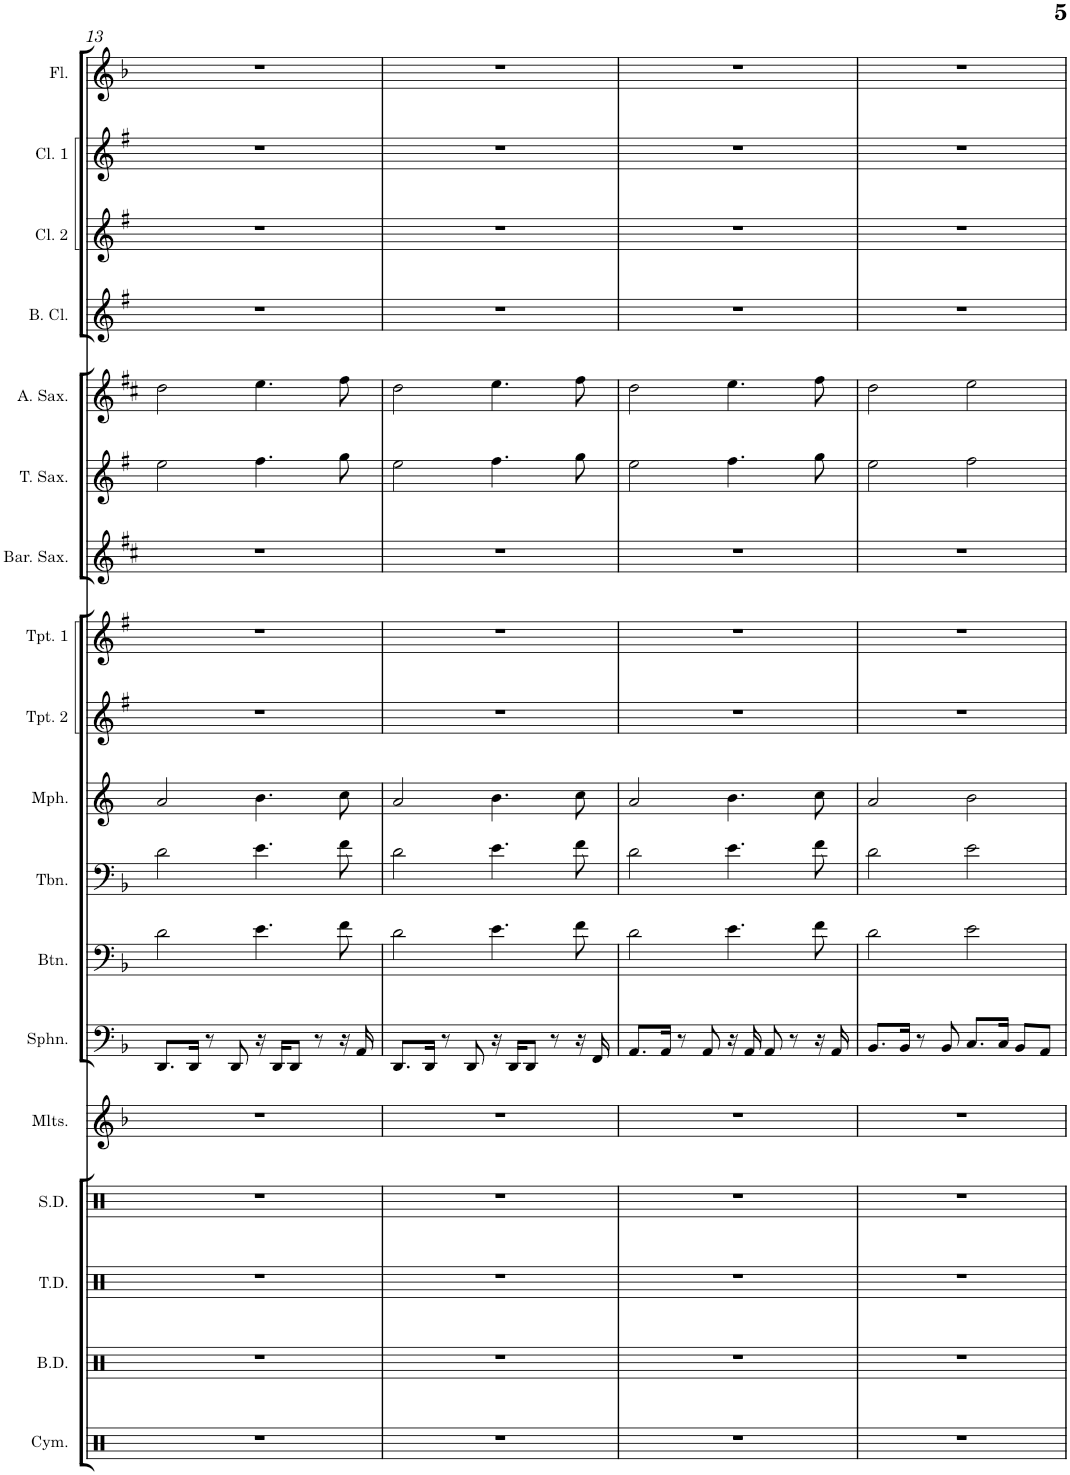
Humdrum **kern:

**kern	**kern	**kern	**kern	**kern	**kern	**kern	**kern	**kern	**kern	**kern	**kern	**kern	**kern	**kern	**kern	**kern	**kern
*part18	*part17	*part16	*part15	*part14	*part13	*part12	*part11	*part10	*part9	*part8	*part7	*part6	*part5	*part4	*part3	*part2	*part1
*staff18	*staff17	*staff16	*staff15	*staff14	*staff13	*staff12	*staff11	*staff10	*staff9	*staff8	*staff7	*staff6	*staff5	*staff4	*staff3	*staff2	*staff1
*I"Cymbals	*I"Bass Drums	*I"Tenor Drums	*I"Snare Drum	*I"Mallets	*I"Sousaphone	*I"Baritone	*I"Trombone	*I"Mellophone	*I"Trumpet 2	*I"Trumpet 1	*I"Baritone Sax	*I"Tenor Sax	*I"Alto Sax	*I"Bass Clarinet	*I"Clarinet 2	*I"Clarinet 1	*I"Flute
*I'Cym.	*I'B.D.	*I'T.D.	*I'S.D.	*I'Mlts.	*I'Sphn.	*I'Btn.	*I'Tbn.	*I'Mph.	*I'Tpt. 2	*I'Tpt. 1	*I'Bar. Sax.	*I'T. Sax.	*I'A. Sax.	*I'B. Cl.	*I'Cl. 2	*I'Cl. 1	*I'Fl.
!!LO:PB:g=z
*clefX	*clefX	*clefX	*clefX	*clefG2	*clefF4	*clefF4	*clefF4	*clefG2	*clefG2	*clefG2	*clefG2	*clefG2	*clefG2	*clefG2	*clefG2	*clefG2	*clefG2
*	*	*	*	*Trd-7c-12	*	*Trd4c7	*	*Trd4c7	*Trd1c2	*Trd1c2	*Trd12c21	*Trd8c14	*Trd5c9	*Trd8c14	*Trd1c2	*Trd1c2	*
*k[]	*k[]	*k[]	*k[]	*k[b-]	*k[b-]	*k[b-]	*k[b-]	*k[]	*k[f#]	*k[f#]	*k[f#c#]	*k[f#]	*k[f#c#]	*k[f#]	*k[f#]	*k[f#]	*k[b-]
*M4/4	*M4/4	*M4/4	*M4/4	*M4/4	*M4/4	*M4/4	*M4/4	*M4/4	*M4/4	*M4/4	*M4/4	*M4/4	*M4/4	*M4/4	*M4/4	*M4/4	*M4/4
=13	=13	=13	=13	=13	=13	=13	=13	=13	=13	=13	=13	=13	=13	=13	=13	=13	=13
1r	1r	1r	1r	1r	8.DD/L	2d\	2d\	2a/	1r	1r	1r	2ee\	2dd\	1r	1r	1r	1r
.	.	.	.	.	16DD/Jk	.	.	.	.	.	.	.	.	.	.	.	.
.	.	.	.	.	8r	.	.	.	.	.	.	.	.	.	.	.	.
.	.	.	.	.	8DD/	.	.	.	.	.	.	.	.	.	.	.	.
.	.	.	.	.	16r	4.e\	4.e\	4.b\	.	.	.	4.ff#\	4.ee\	.	.	.	.
.	.	.	.	.	16DD/KL	.	.	.	.	.	.	.	.	.	.	.	.
.	.	.	.	.	8DD/J	.	.	.	.	.	.	.	.	.	.	.	.
.	.	.	.	.	8r	.	.	.	.	.	.	.	.	.	.	.	.
.	.	.	.	.	16r	8f\	8f\	8cc\	.	.	.	8gg\	8ff#\	.	.	.	.
.	.	.	.	.	16AA/	.	.	.	.	.	.	.	.	.	.	.	.
=14	=14	=14	=14	=14	=14	=14	=14	=14	=14	=14	=14	=14	=14	=14	=14	=14	=14
1r	1r	1r	1r	1r	8.DD/L	2d\	2d\	2a/	1r	1r	1r	2ee\	2dd\	1r	1r	1r	1r
.	.	.	.	.	16DD/Jk	.	.	.	.	.	.	.	.	.	.	.	.
.	.	.	.	.	8r	.	.	.	.	.	.	.	.	.	.	.	.
.	.	.	.	.	8DD/	.	.	.	.	.	.	.	.	.	.	.	.
.	.	.	.	.	16r	4.e\	4.e\	4.b\	.	.	.	4.ff#\	4.ee\	.	.	.	.
.	.	.	.	.	16DD/KL	.	.	.	.	.	.	.	.	.	.	.	.
.	.	.	.	.	8DD/J	.	.	.	.	.	.	.	.	.	.	.	.
.	.	.	.	.	8r	.	.	.	.	.	.	.	.	.	.	.	.
.	.	.	.	.	16r	8f\	8f\	8cc\	.	.	.	8gg\	8ff#\	.	.	.	.
.	.	.	.	.	16FF/	.	.	.	.	.	.	.	.	.	.	.	.
=15	=15	=15	=15	=15	=15	=15	=15	=15	=15	=15	=15	=15	=15	=15	=15	=15	=15
1r	1r	1r	1r	1r	8.AA/L	2d\	2d\	2a/	1r	1r	1r	2ee\	2dd\	1r	1r	1r	1r
.	.	.	.	.	16AA/Jk	.	.	.	.	.	.	.	.	.	.	.	.
.	.	.	.	.	8r	.	.	.	.	.	.	.	.	.	.	.	.
.	.	.	.	.	8AA/	.	.	.	.	.	.	.	.	.	.	.	.
.	.	.	.	.	16r	4.e\	4.e\	4.b\	.	.	.	4.ff#\	4.ee\	.	.	.	.
.	.	.	.	.	16AA/	.	.	.	.	.	.	.	.	.	.	.	.
.	.	.	.	.	8AA/	.	.	.	.	.	.	.	.	.	.	.	.
.	.	.	.	.	8r	.	.	.	.	.	.	.	.	.	.	.	.
.	.	.	.	.	16r	8f\	8f\	8cc\	.	.	.	8gg\	8ff#\	.	.	.	.
.	.	.	.	.	16AA/	.	.	.	.	.	.	.	.	.	.	.	.
=16	=16	=16	=16	=16	=16	=16	=16	=16	=16	=16	=16	=16	=16	=16	=16	=16	=16
1r	1r	1r	1r	1r	8.BB-/L	2d\	2d\	2a/	1r	1r	1r	2ee\	2dd\	1r	1r	1r	1r
.	.	.	.	.	16BB-/Jk	.	.	.	.	.	.	.	.	.	.	.	.
.	.	.	.	.	8r	.	.	.	.	.	.	.	.	.	.	.	.
.	.	.	.	.	8BB-/	.	.	.	.	.	.	.	.	.	.	.	.
.	.	.	.	.	8.C/L	2e\	2e\	2b\	.	.	.	2ff#\	2ee\	.	.	.	.
.	.	.	.	.	16C/Jk	.	.	.	.	.	.	.	.	.	.	.	.
.	.	.	.	.	8BB-/L	.	.	.	.	.	.	.	.	.	.	.	.
.	.	.	.	.	8AA/J	.	.	.	.	.	.	.	.	.	.	.	.
=	=	=	=	=	=	=	=	=	=	=	=	=	=	=	=	=	=
*-	*-	*-	*-	*-	*-	*-	*-	*-	*-	*-	*-	*-	*-	*-	*-	*-	*-
